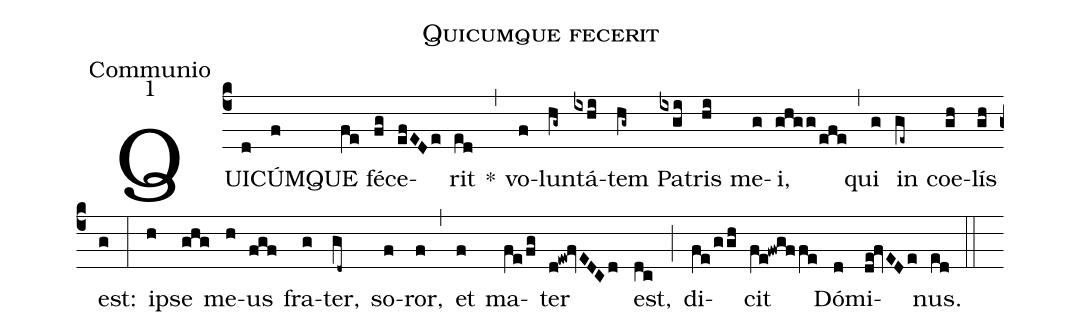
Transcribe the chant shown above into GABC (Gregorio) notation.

name:Quicumque fecerit;
office-part:Communio;
mode:1;
%%
(c4) QUI(d)CÚM(f)QUE(fe) fé(fg)ce(efEDe)rit(ed) *(,) vo(f)lun(hg~)tá(ixhi)tem(hg~) Pa(ixgi)tris(hi) me(g)i,(ghgg/efe) (,) qui(g) in(ge~) coe(gh)lís(gh) est:(g) (:) ip(h)se(ghg) me(h)us(fgf) fra(g)ter,(gd~) so(f)ror,(f) (,) et(f) ma(fe/fg)ter(d!ew!fvEDCd) est,(dc) (;) di(fe/ggh)cit(fe!fwgffe) Dó(d)mi(de!fvEDe)nus.(ed) (::)
